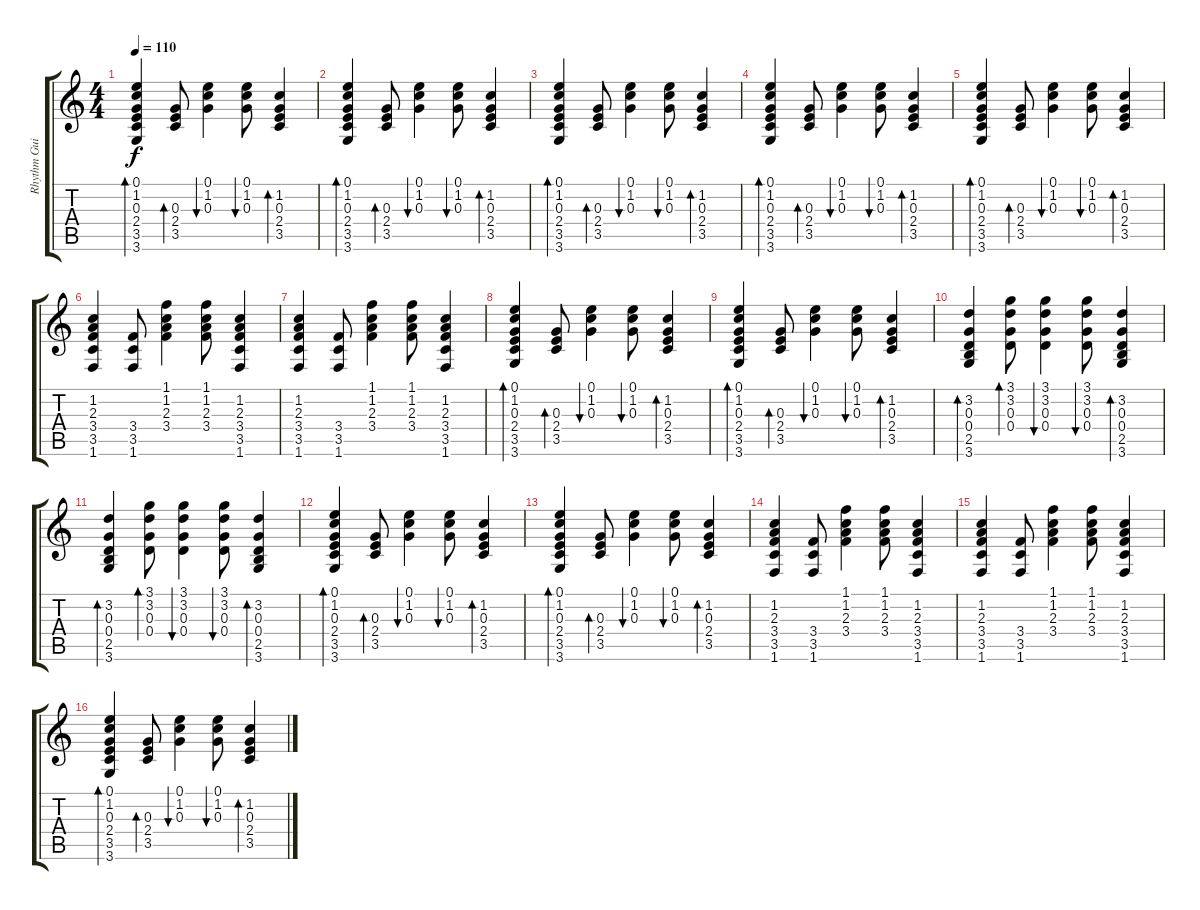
\track ("Rhythm Guitar" "Rhythm Gui") {instrument acousticguitarsteel}
\staff {score tabs}
\tuning (E4 B3 G3 D3 A2 E2) {hide}
\ts (4 4)
\tempo 110
\clef g2
\ks c
(0.1 1.2 0.3 2.4 3.5 3.6).4{bd 30 dy f} (0.3 2.4 3.5).8{bd 60} (0.1 1.2 0.3).4{bu 60} (0.1 1.2 0.3).8{bu 30} (1.2 0.3 2.4 3.5).4{bd 30} |
(0.1 1.2 0.3 2.4 3.5 3.6).4{bd 30} (0.3 2.4 3.5).8{bd 60} (0.1 1.2 0.3).4{bu 60} (0.1 1.2 0.3).8{bu 30} (1.2 0.3 2.4 3.5).4{bd 30} |
(0.1 1.2 0.3 2.4 3.5 3.6).4{bd 30} (0.3 2.4 3.5).8{bd 60} (0.1 1.2 0.3).4{bu 60} (0.1 1.2 0.3).8{bu 30} (1.2 0.3 2.4 3.5).4{bd 30} |
(0.1 1.2 0.3 2.4 3.5 3.6).4{bd 30} (0.3 2.4 3.5).8{bd 60} (0.1 1.2 0.3).4{bu 60} (0.1 1.2 0.3).8{bu 30} (1.2 0.3 2.4 3.5).4{bd 30} |
(0.1 1.2 0.3 2.4 3.5 3.6).4{bd 30} (0.3 2.4 3.5).8{bd 60} (0.1 1.2 0.3).4{bu 60} (0.1 1.2 0.3).8{bu 30} (1.2 0.3 2.4 3.5).4{bd 30} |
(1.2 2.3 3.4 3.5 1.6).4 (3.4 3.5 1.6).8 (1.1 1.2 2.3 3.4).4 (1.1 1.2 2.3 3.4).8 (1.2 2.3 3.4 3.5 1.6).4 |
(1.2 2.3 3.4 3.5 1.6).4 (3.4 3.5 1.6).8 (1.1 1.2 2.3 3.4).4 (1.1 1.2 2.3 3.4).8 (1.2 2.3 3.4 3.5 1.6).4 |
(0.1 1.2 0.3 2.4 3.5 3.6).4{bd 30} (0.3 2.4 3.5).8{bd 60} (0.1 1.2 0.3).4{bu 60} (0.1 1.2 0.3).8{bu 30} (1.2 0.3 2.4 3.5).4{bd 30} |
(0.1 1.2 0.3 2.4 3.5 3.6).4{bd 30} (0.3 2.4 3.5).8{bd 60} (0.1 1.2 0.3).4{bu 60} (0.1 1.2 0.3).8{bu 30} (1.2 0.3 2.4 3.5).4{bd 30} |
(3.2 0.3 0.4 2.5 3.6).4{bd 30} (3.1 3.2 0.3 0.4).8{bd 60} (3.1 3.2 0.3 0.4).4{bu 60} (3.1 3.2 0.3 0.4).8{bu 30} (3.2 0.3 0.4 2.5 3.6).4{bd 30} |
(3.2 0.3 0.4 2.5 3.6).4{bd 30} (3.1 3.2 0.3 0.4).8{bd 60} (3.1 3.2 0.3 0.4).4{bu 60} (3.1 3.2 0.3 0.4).8{bu 30} (3.2 0.3 0.4 2.5 3.6).4{bd 30} |
(0.1 1.2 0.3 2.4 3.5 3.6).4{bd 30} (0.3 2.4 3.5).8{bd 60} (0.1 1.2 0.3).4{bu 60} (0.1 1.2 0.3).8{bu 30} (1.2 0.3 2.4 3.5).4{bd 30} |
(0.1 1.2 0.3 2.4 3.5 3.6).4{bd 30} (0.3 2.4 3.5).8{bd 60} (0.1 1.2 0.3).4{bu 60} (0.1 1.2 0.3).8{bu 30} (1.2 0.3 2.4 3.5).4{bd 30} |
(1.2 2.3 3.4 3.5 1.6).4 (3.4 3.5 1.6).8 (1.1 1.2 2.3 3.4).4 (1.1 1.2 2.3 3.4).8 (1.2 2.3 3.4 3.5 1.6).4 |
(1.2 2.3 3.4 3.5 1.6).4 (3.4 3.5 1.6).8 (1.1 1.2 2.3 3.4).4 (1.1 1.2 2.3 3.4).8 (1.2 2.3 3.4 3.5 1.6).4 |
(0.1 1.2 0.3 2.4 3.5 3.6).4{bd 30} (0.3 2.4 3.5).8{bd 60} (0.1 1.2 0.3).4{bu 60} (0.1 1.2 0.3).8{bu 30} (1.2 0.3 2.4 3.5).4{bd 30}
